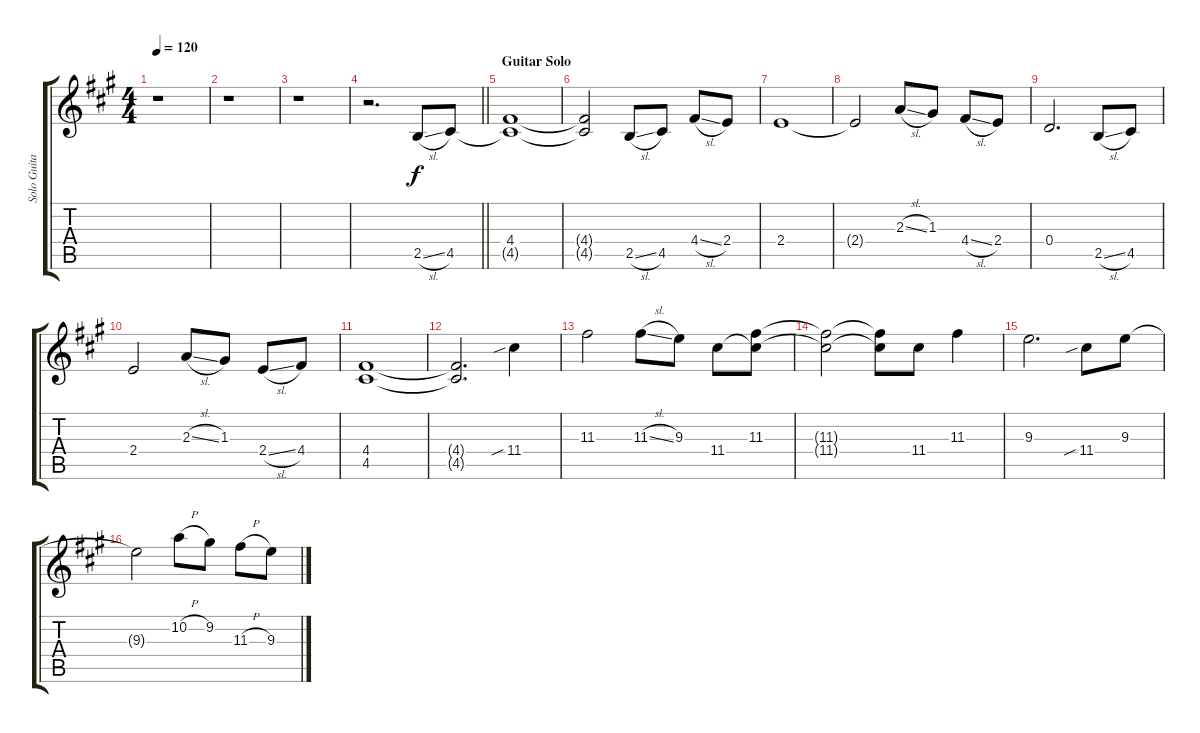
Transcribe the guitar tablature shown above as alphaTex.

\track ("Solo Guitar" "Solo Guita") {instrument overdrivenguitar}
\staff {score tabs}
\tuning (E4 B3 G3 D3 A2 E2) {hide}
\ts (4 4)
\tempo 120
\clef g2
\ks f#minor
r.1{dy f} |
r.1 |
r.1 |
\barLineRight lightlight
r.2{d} 2.5{sl}.8 4.5.8 |
\section ("" "Guitar Solo")
(4.4 4.5{t}).1 |
(4.4{t} 4.5{t}).2 2.5{sl}.8 4.5.8 4.4{sl}.8 2.4.8 |
2.4.1 |
2.4{t}.2 2.3{sl}.8 1.3.8 4.4{sl}.8 2.4.8 |
0.4.2{d} 2.5{sl}.8 4.5.8 |
2.4.2 2.3{sl}.8 1.3.8 2.4{sl}.8 4.4.8 |
(4.4 4.5).1 |
(4.4{t} 4.5{t}).2{d} 11.4{sib}.4 |
11.3.2 11.3{sl}.8 9.3.8 11.4.8 (11.3 11.4{t}).8 |
(11.3{t} 11.4{t}).2 (11.3{t} 11.4{t}).8 11.4.8 11.3.4 |
9.3.2{d} 11.4{sib}.8 9.3.8 |
9.3{t}.2 10.2{h}.8 9.2.8 11.3{h}.8 9.3{sl}.8
